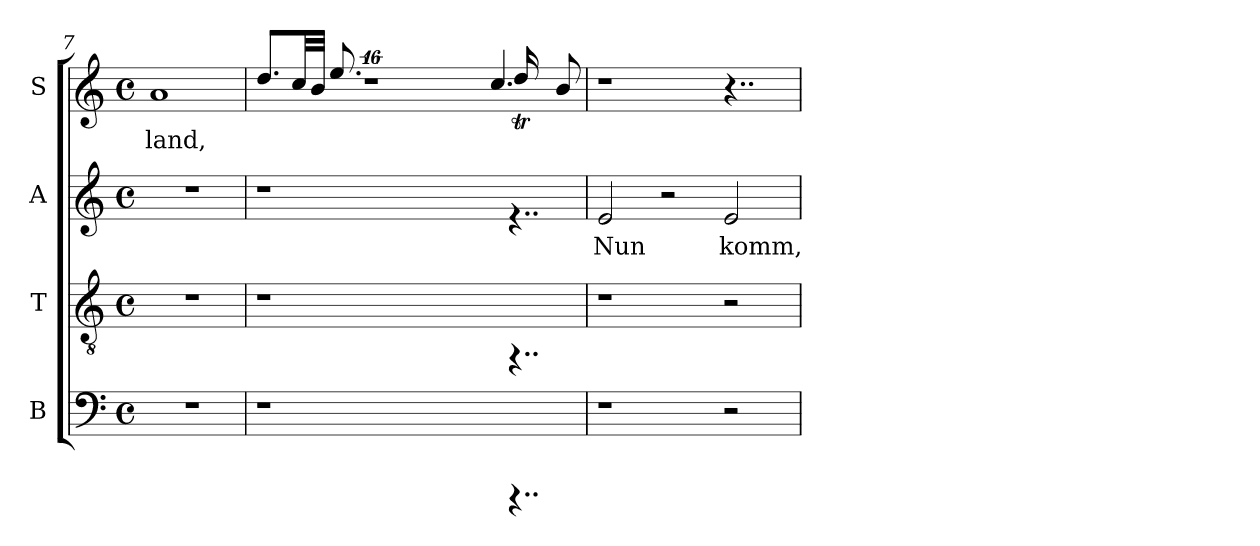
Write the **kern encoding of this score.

**kern	**kern	**kern	**text	**kern	**text
*part4	*part3	*part2	*part2	*part1	*part1
*staff4	*staff3	*staff2	*staff2	*staff1	*staff1
*I"B	*I"T	*I"A	*	*I"S	*
*I'B	*I'T	*I'A	*	*I'S	*
*clefF4	*clefGv2	*clefG2	*	*clefG2	*
*k[]	*k[]	*k[]	*	*k[]	*
*C:	*C:	*C:	*	*C:	*
*M4/4	*M4/4	*M4/4	*	*M4/4	*
*met(c)	*met(c)	*met(c)	*	*met(c)	*
=7	=7	=7	=7	=7	=7
!	!	!	!	!	!LO:LY:b
1r	1r	1r	.	1a	land,
!!LO:LB:g=z
=8	=8	=8	=8	=8	=8
!	!	!	!	!LO:TX:a:t=Viol. I, II	!
!	!	!	!	!	!LO:LY:b
*	*	*	*	*^	*
1r	1r	1r	.	8.dd/L	4..ryy	.
!	!	!	!	!	!	!LO:LY:b
.	.	.	.	32cc/	.	.
!	!	!	!	!	!	!LO:LY:b
.	.	.	.	32b/J	.	.
!	!	!	!	!	!	!LO:LY:b
.	.	.	.	8.ee/L	.	.
*	*	*	*	*v	*v	*
.	.	.	.	16%9r	.
2ryy	2ryy	2ryy	.	4..ryy	.
*	*	*	*	*^	*
!	!	!	!	!	!	!LO:LY:b
.	.	.	.	4.cc/	16ddT/	.
4..rCCC	4..rFF	4..rf	.	.	4..ryy	.
!	!	!	!	!	!	!LO:LY:b
.	.	.	.	8b/	.	.
*	*	*	*	*v	*v	*
=9	=9	=9	=9	=9	=9
!	!	!	!LO:LY:b:cj	!	!
1r	1r	2e/	Nun	1r	.
.	.	2r	.	.	.
!	!	!	!LO:LY:b:cj	!	!
2r	2r	2e/	komm,	4..r	.
.	.	.	.	16ryy	.
=	=	=	=	=	=
*-	*-	*-	*-	*-	*-
